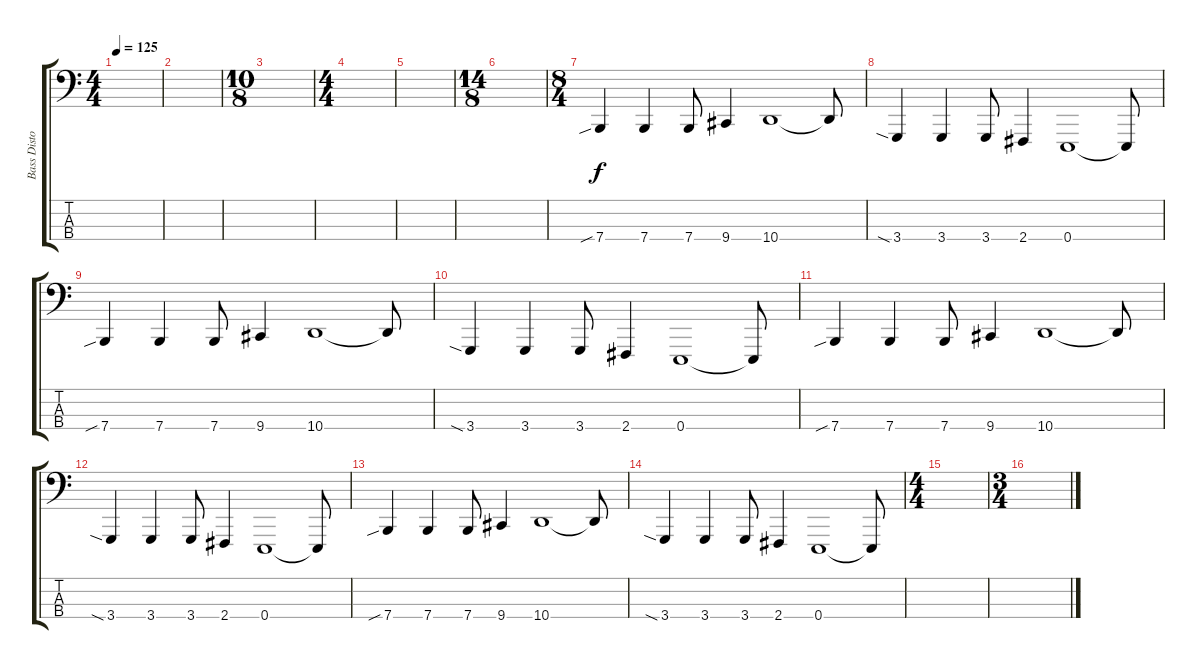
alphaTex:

\track ("Bass Distortion" "Bass Disto") {instrument lead8bassandlead}
\staff {score tabs}
\tuning (G2 D2 A1 E1) {hide}
\ts (4 4)
\tempo 125
\clef f4
\ks c
|
|
\ts (10 8)
|
\ts (4 4)
|
|
\ts (14 8)
|
\ts (8 4)
7.4{sib}.4 7.4.4 7.4.8 9.4.4 10.4.1 10.4{t}.8 |
3.4{sia}.4 3.4.4 3.4.8 2.4.4 0.4.1 0.4{t}.8 |
7.4{sib}.4 7.4.4 7.4.8 9.4.4 10.4.1 10.4{t}.8 |
3.4{sia}.4 3.4.4 3.4.8 2.4.4 0.4.1 0.4{t}.8 |
7.4{sib}.4 7.4.4 7.4.8 9.4.4 10.4.1 10.4{t}.8 |
3.4{sia}.4 3.4.4 3.4.8 2.4.4 0.4.1 0.4{t}.8 |
7.4{sib}.4 7.4.4 7.4.8 9.4.4 10.4.1 10.4{t}.8 |
3.4{sia}.4 3.4.4 3.4.8 2.4.4 0.4.1 0.4{t}.8 |
\ts (4 4)
|
\ts (3 4)
